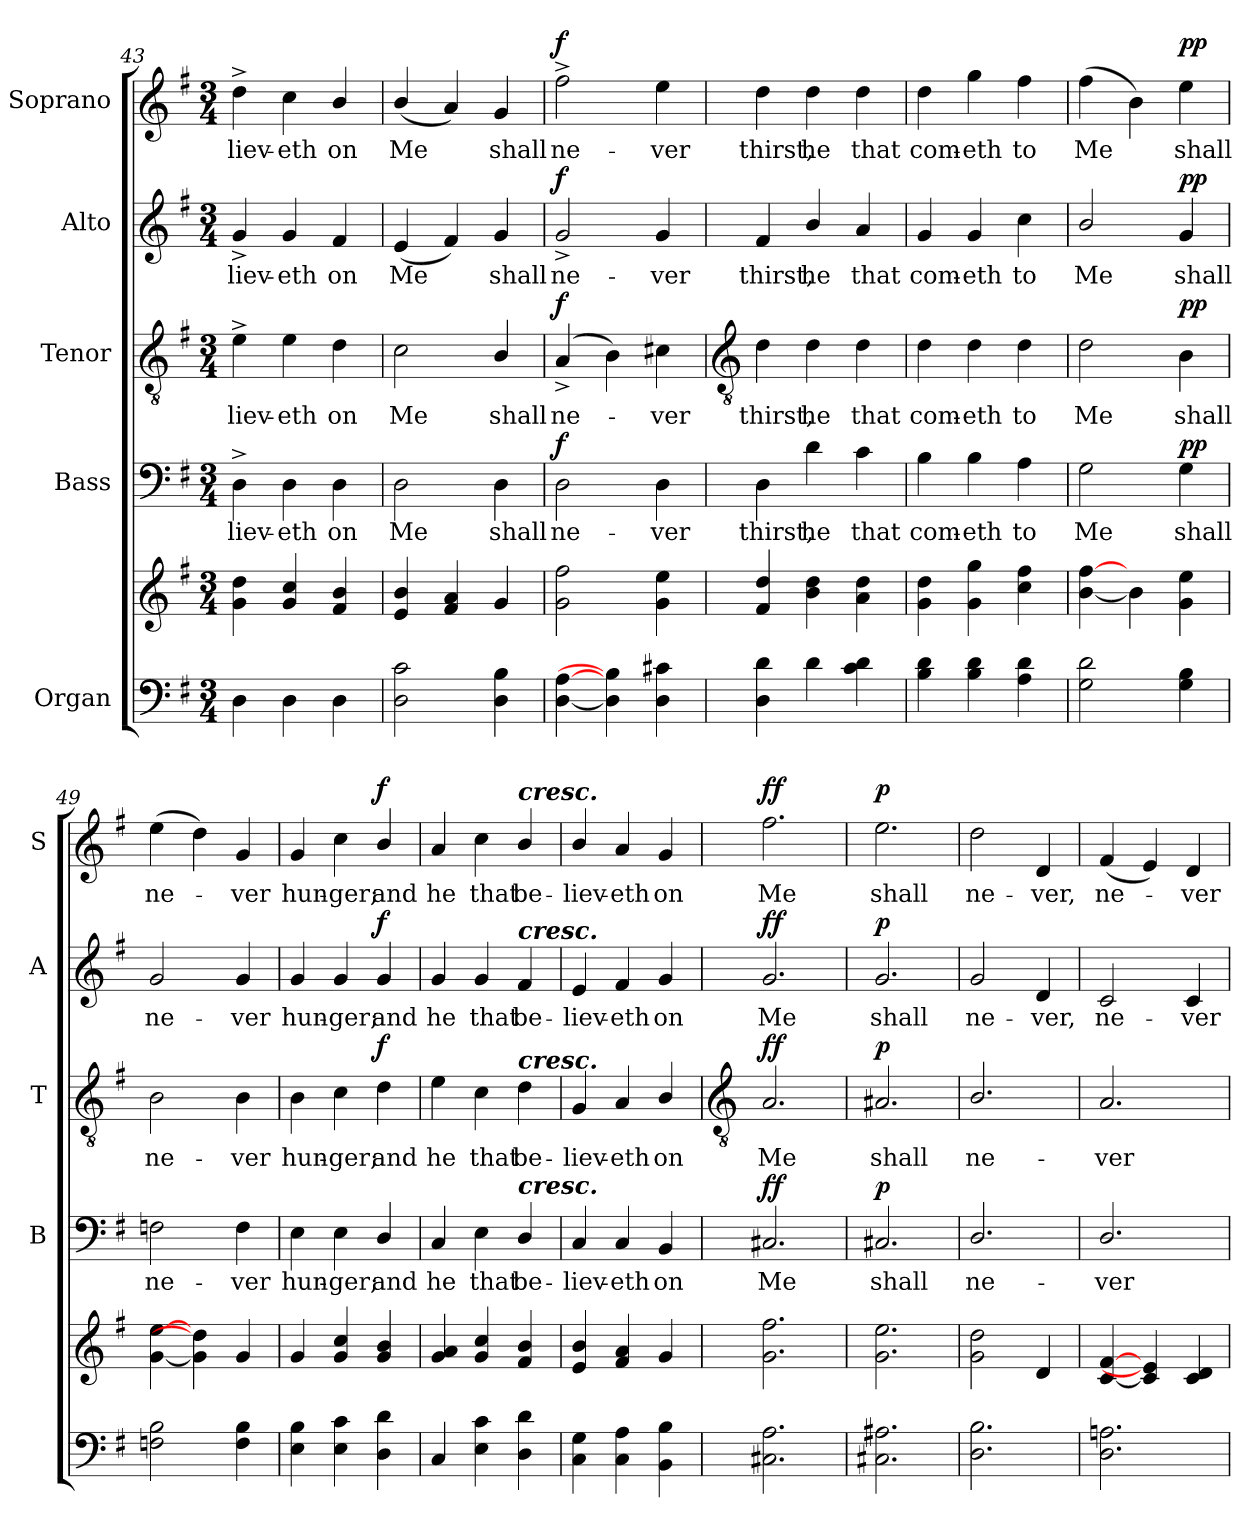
**kern	**kern	**kern	**text	**dynam	**kern	**text	**dynam	**kern	**text	**dynam	**kern	**text	**dynam
*part5	*part5	*part4	*part4	*part4	*part3	*part3	*part3	*part2	*part2	*part2	*part1	*part1	*part1
*staff6	*staff5	*staff4	*staff4	*staff4	*staff3	*staff3	*staff3	*staff2	*staff2	*staff2	*staff1	*staff1	*staff1
*I"Organ	*	*I"Bass	*	*	*I"Tenor	*	*	*I"Alto	*	*	*I"Soprano	*	*
*	*	*I'B	*	*	*I'T	*	*	*I'A	*	*	*I'S	*	*
*clefF4	*clefG2	*clefF4	*	*	*clefGv2	*	*	*clefG2	*	*	*clefG2	*	*
*k[f#]	*k[f#]	*k[f#]	*	*	*k[f#]	*	*	*k[f#]	*	*	*k[f#]	*	*
*G:	*G:	*G:	*	*	*G:	*	*	*G:	*	*	*G:	*	*
*M3/4	*M3/4	*M3/4	*	*	*M3/4	*	*	*M3/4	*	*	*M3/4	*	*
=43	=43	=43	=43	=43	=43	=43	=43	=43	=43	=43	=43	=43	=43
!	!	!	!LO:LY:b	!	!	!LO:LY:b	!	!	!LO:LY:b	!	!	!LO:LY:b	!
4D	4g 4dd	4D^	-liev-	.	4e^	-liev-	.	4g^	-liev-	.	4dd^	-liev-	.
!	!	!	!LO:LY:b	!	!	!LO:LY:b	!	!	!LO:LY:b	!	!	!LO:LY:b	!
4D	4g/ 4cc/	4D	-eth	.	4e	-eth	.	4g	-eth	.	4cc	-eth	.
!	!	!	!LO:LY:b	!	!	!LO:LY:b	!	!	!LO:LY:b	!	!	!LO:LY:b	!
4D	4f#/ 4b/	4D	on	.	4d	on	.	4f#	on	.	4b/	on	.
=44	=44	=44	=44	=44	=44	=44	=44	=44	=44	=44	=44	=44	=44
!	!	!	!LO:LY:b	!	!	!LO:LY:b	!	!	!LO:LY:b	!	!	!LO:LY:b	!
2D 2c	4e/ 4b/	2D	Me	.	2c	Me	.	(<4e	Me	.	(<4b/	Me	.
.	4f# 4a	.	.	.	.	.	.	4f#)	.	.	4a)	.	.
!	!	!	!LO:LY:b	!	!	!LO:LY:b	!	!	!LO:LY:b	!	!	!LO:LY:b	!
4D 4B	4g	4D	shall	.	4B/	shall	.	4g	shall	.	4g	shall	.
=45	=45	=45	=45	=45	=45	=45	=45	=45	=45	=45	=45	=45	=45
!	!	!	!LO:LY:b	!LO:DY:b	!	!LO:LY:b	!LO:DY:b	!	!LO:LY:b	!LO:DY:b	!	!LO:LY:b	!LO:DY:b
[4D [4A	2g 2ff#	2D	ne-	f	(<4A^	ne-	f	2g^	ne-	f	2ff#^	ne-	f
4D] 4B]	.	.	.	.	4B)	.	.	.	.	.	.	.	.
!	!	!	!LO:LY:b	!	!	!LO:LY:b	!	!	!LO:LY:b	!	!	!LO:LY:b	!
4D 4c#X	4g 4ee	4D	-ver	.	4c#X	ver	.	4g	-ver	.	4ee	-ver	.
!!LO:LB:g=z
=46	=46	=46	=46	=46	=46	=46	=46	=46	=46	=46	=46	=46	=46
*	*	*	*	*	*clefGv2	*	*	*	*	*	*	*	*
!	!	!	!LO:LY:b	!	!	!LO:LY:b	!	!	!LO:LY:b	!	!	!LO:LY:b	!
4D 4d	4f# 4dd	4D	thirst,	.	4d	thirst,	.	4f#	thirst,	.	4dd	thirst,	.
!	!	!	!LO:LY:b	!	!	!LO:LY:b	!	!	!LO:LY:b	!	!	!LO:LY:b	!
4d	4b 4dd	4d	he	.	4d	he	.	4b/	he	.	4dd	he	.
!	!	!	!LO:LY:b	!	!	!LO:LY:b	!	!	!LO:LY:b	!	!	!LO:LY:b	!
4c 4d	4a 4dd	4c	that	.	4d	that	.	4a	that	.	4dd	that	.
=47	=47	=47	=47	=47	=47	=47	=47	=47	=47	=47	=47	=47	=47
!	!	!	!LO:LY:b	!	!	!LO:LY:b	!	!	!LO:LY:b	!	!	!LO:LY:b	!
4B 4d	4g 4dd	4B	com-	.	4d	com-	.	4g	com-	.	4dd	com-	.
!	!	!	!LO:LY:b	!	!	!LO:LY:b	!	!	!LO:LY:b	!	!	!LO:LY:b	!
4B 4d	4g 4gg	4B	-eth	.	4d	-eth	.	4g	-eth	.	4gg	-eth	.
!	!	!	!LO:LY:b	!	!	!LO:LY:b	!	!	!LO:LY:b	!	!	!LO:LY:b	!
4A 4d	4cc 4ff#	4A	to	.	4d	to	.	4cc	to	.	4ff#	to	.
=48	=48	=48	=48	=48	=48	=48	=48	=48	=48	=48	=48	=48	=48
!	!	!	!LO:LY:b	!	!	!LO:LY:b	!	!	!LO:LY:b	!	!	!LO:LY:b	!
2G 2d	[4b\ [4ff#\	2G	Me	.	2d	Me	.	2b/	Me	.	(>4ff#	Me	.
.	4b\]	.	.	.	.	.	.	.	.	.	4b)	.	.
!	!	!	!LO:LY:b	!LO:DY:b	!	!LO:LY:b	!LO:DY:b	!	!LO:LY:b	!LO:DY:b	!	!LO:LY:b	!LO:DY:b
4G 4B	4g 4ee	4G	shall	pp	4B	shall	pp	4g	shall	pp	4ee	shall	pp
=49	=49	=49	=49	=49	=49	=49	=49	=49	=49	=49	=49	=49	=49
!	!	!	!LO:LY:b	!	!	!LO:LY:b	!	!	!LO:LY:b	!	!	!LO:LY:b	!
2Fn 2B	[4g\ [4ee\	2Fn	ne-	.	2B	ne-	.	2g	ne-	.	(>4ee	ne-	.
.	4g\] 4dd\]	.	.	.	.	.	.	.	.	.	4dd)	.	.
!	!	!	!LO:LY:b	!	!	!LO:LY:b	!	!	!LO:LY:b	!	!	!LO:LY:b	!
4F 4B	4g	4F	-ver	.	4B	-ver	.	4g	-ver	.	4g	ver	.
=50	=50	=50	=50	=50	=50	=50	=50	=50	=50	=50	=50	=50	=50
!	!	!	!LO:LY:b	!	!	!LO:LY:b	!	!	!LO:LY:b	!	!	!LO:LY:b	!
4E 4B	4g	4E	hun-	.	4B	hun-	.	4g	hun-	.	4g	hun-	.
!	!	!	!LO:LY:b	!	!	!LO:LY:b	!	!	!LO:LY:b	!	!	!LO:LY:b	!
4E 4c	4g/ 4cc/	4E	-ger;	.	4c	-ger;	.	4g	-ger;	.	4cc	-ger;	.
!	!	!	!LO:LY:b	!	!	!LO:LY:b	!LO:DY:b	!	!LO:LY:b	!LO:DY:b	!	!LO:LY:b	!LO:DY:b
4D 4d	4g/ 4b/	4D/	and	.	4d	and	f	4g	and	f	4b/	and	f
=51	=51	=51	=51	=51	=51	=51	=51	=51	=51	=51	=51	=51	=51
!	!	!	!LO:LY:b	!	!	!LO:LY:b	!	!	!LO:LY:b	!	!	!LO:LY:b	!
4C	4g 4a	4C	he	.	4e	he	.	4g	he	.	4a	he	.
!	!	!	!LO:LY:b	!	!	!LO:LY:b	!	!	!LO:LY:b	!	!	!LO:LY:b	!
4E 4c	4g/ 4cc/	4E	that	.	4c	that	.	4g	that	.	4cc	that	.
!	!	!	!	!	!	!	!	!	!	!	!LO:TX:a:Bi:t=cresc.	!	!
!	!	!	!	!	!	!	!	!LO:TX:a:Bi:t=cresc.	!	!	!	!	!
!	!	!	!	!	!LO:TX:a:Bi:t=cresc.	!	!	!	!	!	!	!	!
!	!	!LO:TX:a:Bi:t=cresc.	!	!	!	!	!	!	!	!	!	!	!
!	!	!	!LO:LY:b	!	!	!LO:LY:b	!	!	!LO:LY:b	!	!	!LO:LY:b	!
4D 4d	4f#/ 4b/	4D/	be-	.	4d	be-	.	4f#	be-	.	4b/	be-	.
=52	=52	=52	=52	=52	=52	=52	=52	=52	=52	=52	=52	=52	=52
!	!	!	!LO:LY:b	!	!	!LO:LY:b	!	!	!LO:LY:b	!	!	!LO:LY:b	!
4C\ 4G\	4e/ 4b/	4C	-liev-	.	4G	-liev-	.	4e	-liev-	.	4b/	-liev-	.
!	!	!	!LO:LY:b	!	!	!LO:LY:b	!	!	!LO:LY:b	!	!	!LO:LY:b	!
4C\ 4A\	4f# 4a	4C	-eth	.	4A	-eth	.	4f#	-eth	.	4a	-eth	.
!	!	!	!LO:LY:b	!	!	!LO:LY:b	!	!	!LO:LY:b	!	!	!LO:LY:b	!
4BB\ 4B\	4g	4BB	on	.	4B/	on	.	4g	on	.	4g	on	.
!!LO:LB:g=z
=53	=53	=53	=53	=53	=53	=53	=53	=53	=53	=53	=53	=53	=53
*	*	*	*	*	*clefGv2	*	*	*	*	*	*	*	*
!	!	!	!LO:LY:b	!LO:DY:b	!	!LO:LY:b	!LO:DY:b	!	!LO:LY:b	!LO:DY:b	!	!LO:LY:b	!LO:DY:b
2.C#X\ 2.A\	2.g 2.ff#	2.C#X	Me	ff	2.A	Me	ff	2.g	Me	ff	2.ff#	Me	ff
=54	=54	=54	=54	=54	=54	=54	=54	=54	=54	=54	=54	=54	=54
!	!	!	!LO:LY:b	!LO:DY:b	!	!LO:LY:b	!LO:DY:b	!	!LO:LY:b	!LO:DY:b	!	!LO:LY:b	!LO:DY:b
2.C#X\ 2.A#X\	2.g 2.ee	2.C#X	shall	p	2.A#X	shall	p	2.g	shall	p	2.ee	shall	p
=55	=55	=55	=55	=55	=55	=55	=55	=55	=55	=55	=55	=55	=55
!	!	!	!LO:LY:b	!	!	!LO:LY:b	!	!	!LO:LY:b	!	!	!LO:LY:b	!
2.D 2.B	2g 2dd	2.D/	ne-	.	2.B/	ne-	.	2g	ne-	.	2dd	ne-	.
!	!	!	!	!	!	!	!	!	!LO:LY:b	!	!	!LO:LY:b	!
.	4d	.	.	.	.	.	.	4d	-ver,	.	4d	-ver,	.
=56	=56	=56	=56	=56	=56	=56	=56	=56	=56	=56	=56	=56	=56
!	!	!	!LO:LY:b	!	!	!LO:LY:b	!	!	!LO:LY:b	!	!	!LO:LY:b	!
2.D 2.An	[4c [4f#	2.D/	-ver	.	2.A	-ver	.	2c	ne-	.	(<4f#	ne-	.
.	4c] 4e]	.	.	.	.	.	.	.	.	.	4e)	.	.
!	!	!	!	!	!	!	!	!	!LO:LY:b	!	!	!LO:LY:b	!
.	4c 4d	.	.	.	.	.	.	4c	-ver	.	4d	ver	.
=	=	=	=	=	=	=	=	=	=	=	=	=	=
*-	*-	*-	*-	*-	*-	*-	*-	*-	*-	*-	*-	*-	*-
